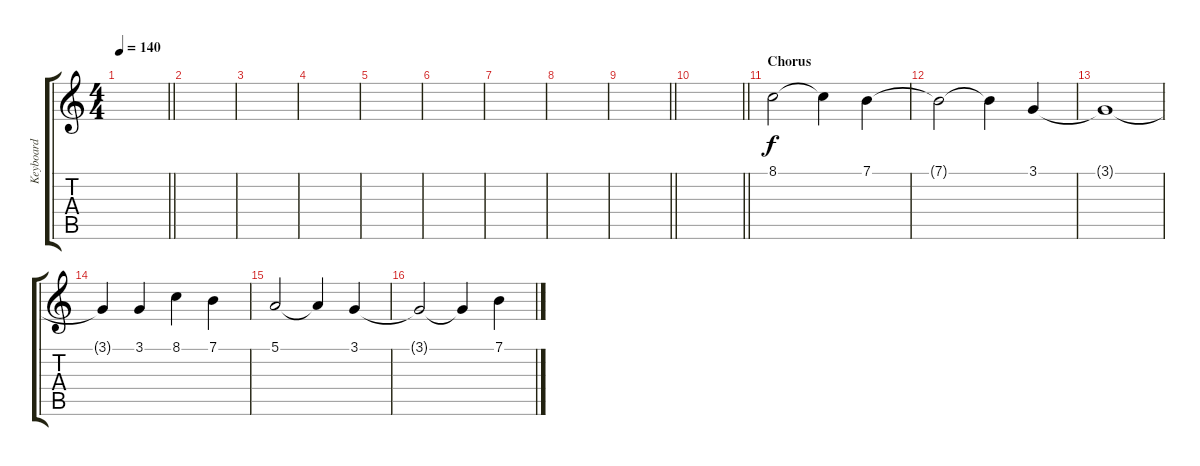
\track ("Keyboard" "Keyboard") {instrument electricpiano1}
\staff {score tabs}
\tuning (E4 B3 G3 D3 A2 E2) {hide}
\ts (4 4)
\tempo 140
\clef g2
\barLineRight lightlight
\ks c
|
|
|
|
|
|
|
|
\barLineRight lightlight
|
\barLineRight lightlight
|
\section ("" "Chorus")
8.1.2 8.1{t}.4 7.1.4 |
7.1{t}.2 7.1{t}.4 3.1.4 |
3.1{t}.1 |
3.1{t}.4 3.1.4 8.1.4 7.1.4 |
5.1.2 5.1{t}.4 3.1.4 |
3.1{t}.2 3.1{t}.4 7.1.4
